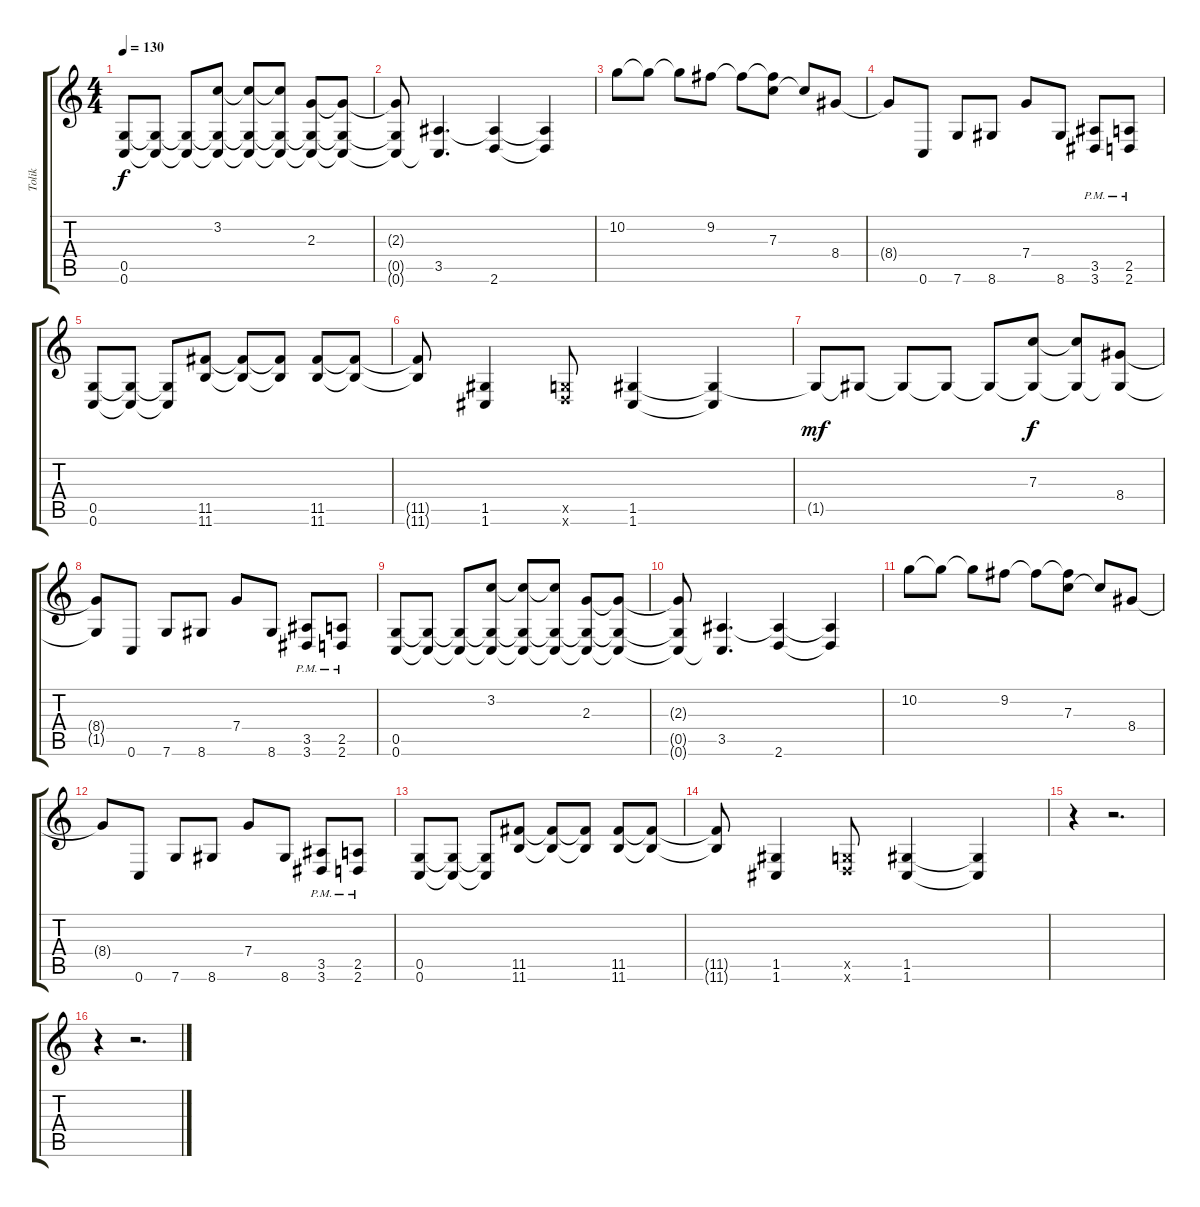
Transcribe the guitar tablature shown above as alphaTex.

\track ("Tolik" "Tolik") {instrument distortionguitar}
\staff {score tabs}
\tuning (D4 A3 F3 C3 G2 C2) {hide}
\ts (4 4)
\tempo 130
\clef g2
\ks c
(0.5 0.6).8{dy f} (0.5{t} 0.6{t}).8 (0.5{t} 0.6{t}).8 (3.2 0.5{t} 0.6{t}).8 (3.2{t} 0.5{t} 0.6{t}).8 (3.2{t} 0.5{t} 0.6{t}).8 (2.3 0.5{t} 0.6{t}).8 (2.3{t} 0.5{t} 0.6{t}).8 |
(2.3{t} 0.5{t} 0.6{t}).8 (3.5 0.6{t}).4{d} (3.5{t} 2.6).4 (3.5{t} 2.6{t}).4 |
10.2.8 10.2{t}.8 10.2{t}.8 9.2.8 9.2{t}.8 (9.2{t} 7.3).8 7.3{t}.8 8.4.8 |
8.4{t}.8 0.6.8 7.6.8 8.6.8 7.4.8 8.6.8 (3.5{pm} 3.6{pm}).8 (2.5{pm} 2.6{pm}).8 |
(0.5 0.6).8 (0.5{t} 0.6{t}).8 (0.5{t} 0.6{t}).8 (11.5 11.6).8 (11.5{t} 11.6{t}).8 (11.5{t} 11.6{t}).8 (11.5 11.6).8 (11.5{t} 11.6{t}).8 |
(11.5{t} 11.6{t}).8 (1.5 1.6).4 (0.5{x} 2.6{x}).8 (1.5 1.6).4 (1.5{t} 1.6{t}).4 |
1.5{t}.8{dy mf} 1.5{t}.8 1.5{t}.8 1.5{t}.8 1.5{t}.8 (7.3 1.5{t}).8{dy f} (7.3{t} 1.5{t}).8 (8.4 1.5{t}).8 |
(8.4{t} 1.5{t}).8 0.6.8 7.6.8 8.6.8 7.4.8 8.6.8 (3.5{pm} 3.6{pm}).8 (2.5{pm} 2.6{pm}).8 |
(0.5 0.6).8 (0.5{t} 0.6{t}).8 (0.5{t} 0.6{t}).8 (3.2 0.5{t} 0.6{t}).8 (3.2{t} 0.5{t} 0.6{t}).8 (3.2{t} 0.5{t} 0.6{t}).8 (2.3 0.5{t} 0.6{t}).8 (2.3{t} 0.5{t} 0.6{t}).8 |
(2.3{t} 0.5{t} 0.6{t}).8 (3.5 0.6{t}).4{d} (3.5{t} 2.6).4 (3.5{t} 2.6{t}).4 |
10.2.8 10.2{t}.8 10.2{t}.8 9.2.8 9.2{t}.8 (9.2{t} 7.3).8 7.3{t}.8 8.4.8 |
8.4{t}.8 0.6.8 7.6.8 8.6.8 7.4.8 8.6.8 (3.5{pm} 3.6{pm}).8 (2.5{pm} 2.6{pm}).8 |
(0.5 0.6).8 (0.5{t} 0.6{t}).8 (0.5{t} 0.6{t}).8 (11.5 11.6).8 (11.5{t} 11.6{t}).8 (11.5{t} 11.6{t}).8 (11.5 11.6).8 (11.5{t} 11.6{t}).8 |
(11.5{t} 11.6{t}).8 (1.5 1.6).4 (0.5{x} 2.6{x}).8 (1.5 1.6).4 (1.5{t} 1.6{t}).4 |
r.4 r.2{d} |
r.4 r.2{d}
